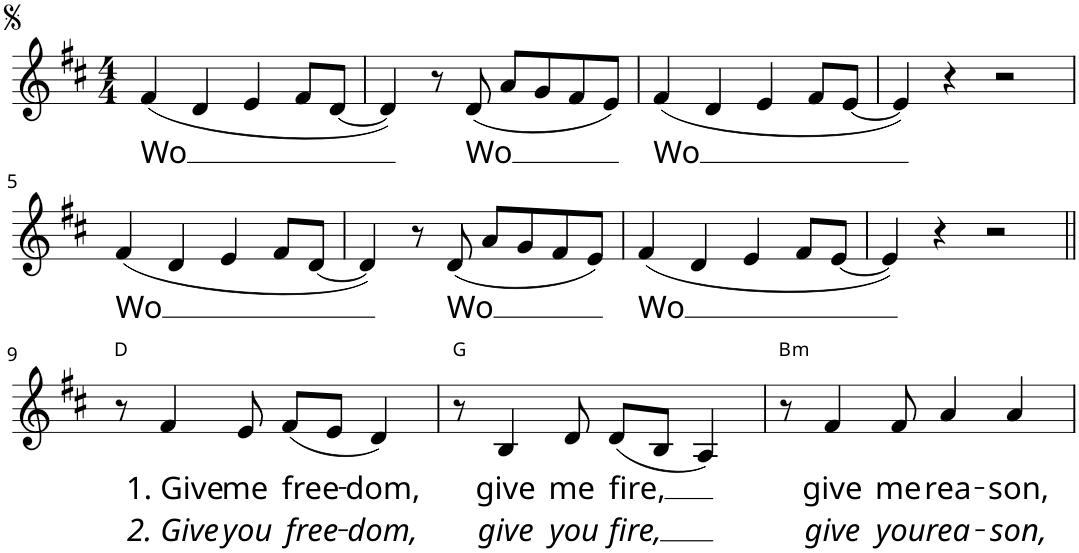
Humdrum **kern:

**kern	**text	**text	**harte
*part1	*part1	*part1	*part1
*staff1	*staff1	*staff1	*
*I"P1	*	*	*
*clefG2	*	*	*
*k[f#c#]	*	*	*
*M4/4	*	*	*
=1	=1	=1	=1
!	!LO:LY:b	!	!
(4f#/	Wo	.	.
4d/	.	.	.
4e/	.	.	.
8f#/L	.	.	.
[8d/J	.	.	.
=2	=2	=2	=2
4d/])	.	.	.
8r	.	.	.
!	!LO:LY:b	!	!
(8d/	Wo	.	.
8a/L	.	.	.
8g/	.	.	.
8f#/	.	.	.
8e/J)	.	.	.
=3	=3	=3	=3
!	!LO:LY:b	!	!
(4f#/	Wo	.	.
4d/	.	.	.
4e/	.	.	.
8f#/L	.	.	.
[8e/J	.	.	.
=4	=4	=4	=4
4e/])	.	.	.
4r	.	.	.
2r	.	.	.
!!LO:LB:g=z
=5	=5	=5	=5
!	!LO:LY:b	!	!
(4f#/	Wo	.	.
4d/	.	.	.
4e/	.	.	.
8f#/L	.	.	.
[8d/J	.	.	.
=6	=6	=6	=6
4d/])	.	.	.
8r	.	.	.
!	!LO:LY:b	!	!
(8d/	Wo	.	.
8a/L	.	.	.
8g/	.	.	.
8f#/	.	.	.
8e/J)	.	.	.
=7	=7	=7	=7
!	!LO:LY:b	!	!
(4f#/	Wo	.	.
4d/	.	.	.
4e/	.	.	.
8f#/L	.	.	.
[8e/J	.	.	.
=8	=8	=8	=8
4e/])	.	.	.
4r	.	.	.
2r	.	.	.
!!LO:LB:g=z
=9||	=9||	=9||	=9||
8r	.	.	D:maj
!	!LO:LY:b	!LO:LY:b	!
4f#/	1. Give	2. Give	.
!	!LO:LY:b	!LO:LY:b	!
8e/	me	you	.
!	!LO:LY:b	!LO:LY:b	!
(8f#/L	free-	free-	.
8e/J	.	.	.
!	!LO:LY:b	!LO:LY:b	!
4d/)	-dom,	-dom,	.
=10	=10	=10	=10
8r	.	.	G:maj
!	!LO:LY:b	!LO:LY:b	!
4B/	give	give	.
!	!LO:LY:b	!LO:LY:b	!
8d/	me	you	.
!	!LO:LY:b	!LO:LY:b	!
(8d/L	fire,	fire,	.
8B/J	.	.	.
4A/)	.	.	.
=11	=11	=11	=11
!	!	!	!LO:H:kt=m
8r	.	.	B:min
!	!LO:LY:b	!LO:LY:b	!
4f#/	give	give	.
!	!LO:LY:b	!LO:LY:b	!
8f#/	me	you	.
!	!LO:LY:b	!LO:LY:b	!
4a/	rea-	rea-	.
!	!LO:LY:b	!LO:LY:b	!
4a/	-son,	-son,	.
=	=	=	=
*-	*-	*-	*-
